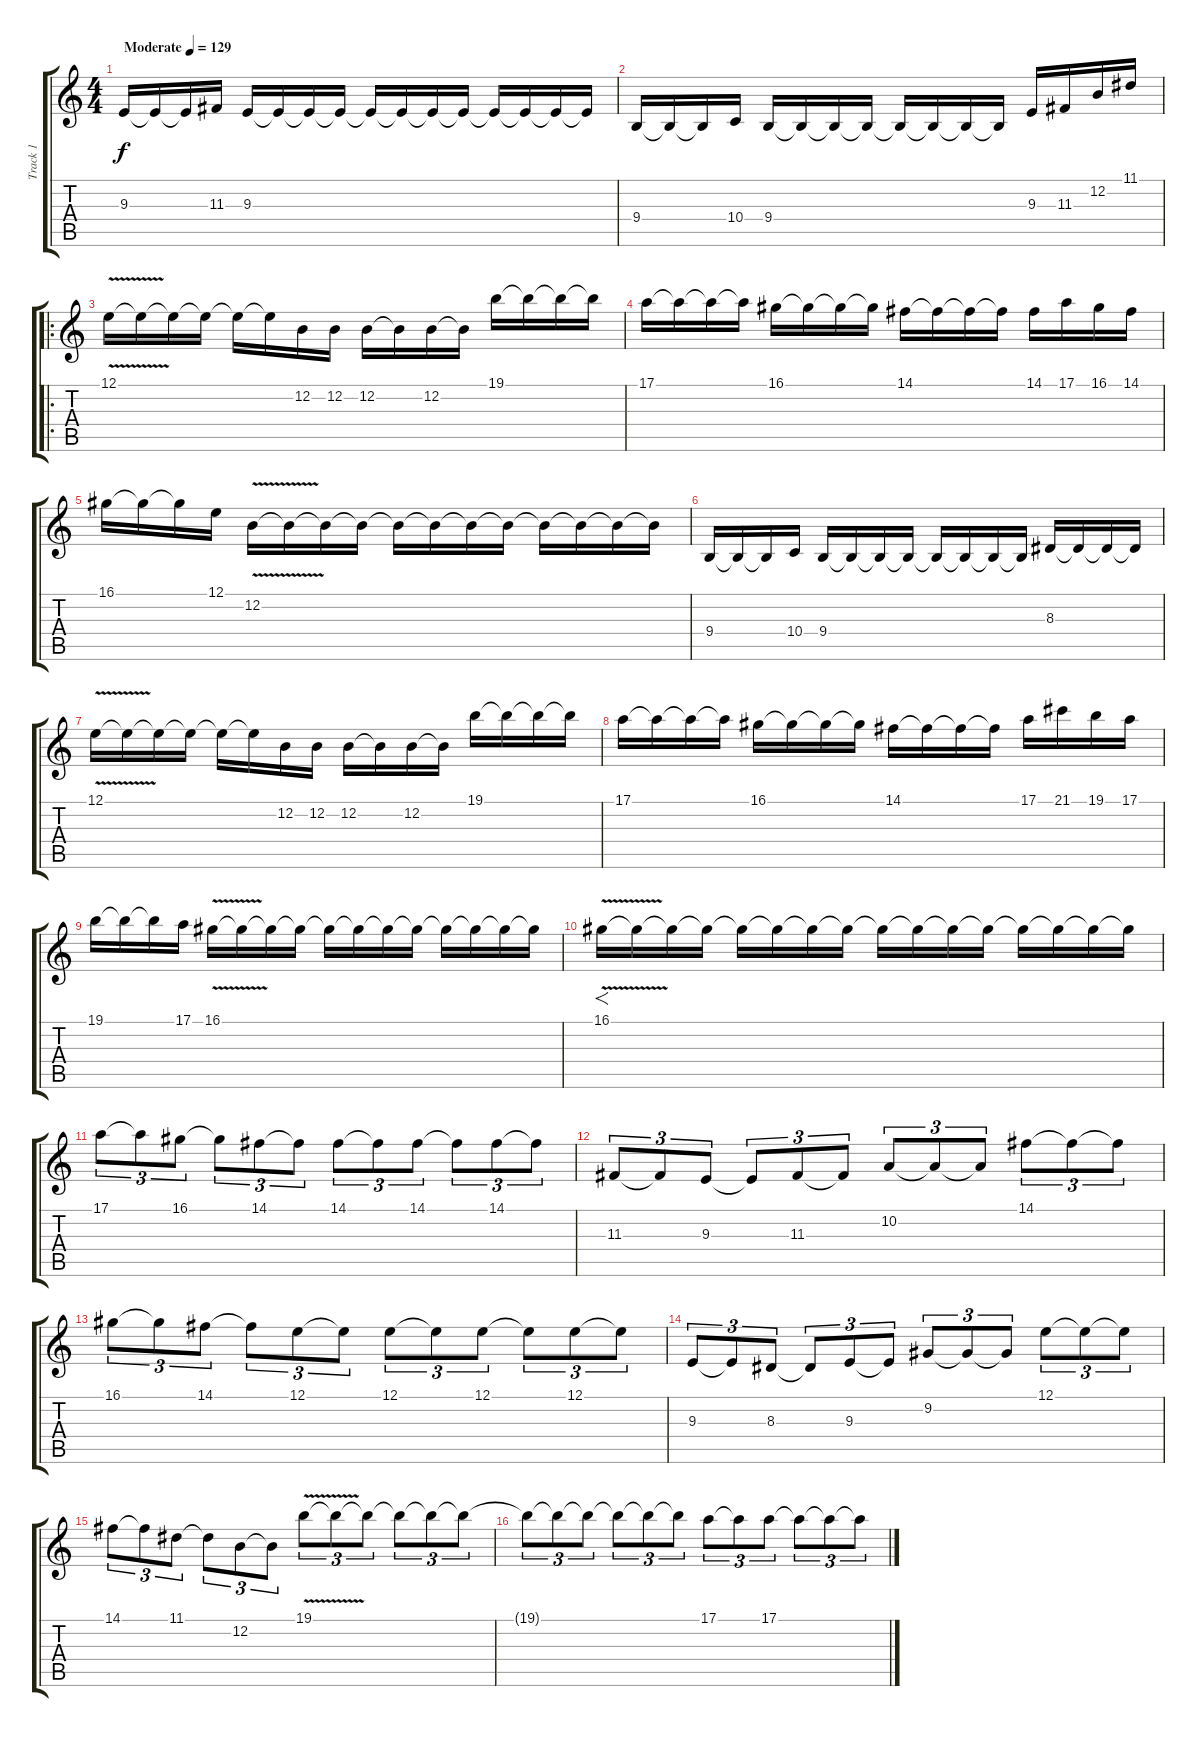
\track ("Track 1" "Track 1") {instrument lead5charang}
\staff {score tabs}
\tuning (E4 B3 G3 D3 A2 E2) {hide}
\ts (4 4)
\tempo (129 "Moderate")
\clef g2
\ks c
9.3.16{dy f instrument lead5charang} 9.3{t}.16 9.3{t}.16 11.3.16 9.3.16 9.3{t}.16 9.3{t}.16 9.3{t}.16 9.3{t}.16 9.3{t}.16 9.3{t}.16 9.3{t}.16 9.3{t}.16 9.3{t}.16 9.3{t}.16 9.3{t}.16 |
9.4.16 9.4{t}.16 9.4{t}.16 10.4.16 9.4.16 9.4{t}.16 9.4{t}.16 9.4{t}.16 9.4{t}.16 9.4{t}.16 9.4{t}.16 9.4{t}.16 9.3.16 11.3.16 12.2.16 11.1.16 |
\ro
12.1{v}.16 12.1{t}.16 12.1{t}.16 12.1{t}.16 12.1{t}.16 12.1{t}.16 12.2.16 12.2.16 12.2.16 12.2{t}.16 12.2.16 12.2{t}.16 19.1.16 19.1{t}.16 19.1{t}.16 19.1{t}.16 |
17.1.16 17.1{t}.16 17.1{t}.16 17.1{t}.16 16.1.16 16.1{t}.16 16.1{t}.16 16.1{t}.16 14.1.16 14.1{t}.16 14.1{t}.16 14.1{t}.16 14.1.16 17.1.16 16.1.16 14.1.16 |
16.1.16 16.1{t}.16 16.1{t}.16 12.1.16 12.2{v}.16 12.2{t}.16 12.2{t}.16 12.2{t}.16 12.2{t}.16 12.2{t}.16 12.2{t}.16 12.2{t}.16 12.2{t}.16 12.2{t}.16 12.2{t}.16 12.2{t}.16 |
9.4.16 9.4{t}.16 9.4{t}.16 10.4.16 9.4.16 9.4{t}.16 9.4{t}.16 9.4{t}.16 9.4{t}.16 9.4{t}.16 9.4{t}.16 9.4{t}.16 8.3.16 8.3{t}.16 8.3{t}.16 8.3{t}.16 |
12.1{v}.16 12.1{t}.16 12.1{t}.16 12.1{t}.16 12.1{t}.16 12.1{t}.16 12.2.16 12.2.16 12.2.16 12.2{t}.16 12.2.16 12.2{t}.16 19.1.16 19.1{t}.16 19.1{t}.16 19.1{t}.16 |
17.1.16 17.1{t}.16 17.1{t}.16 17.1{t}.16 16.1.16 16.1{t}.16 16.1{t}.16 16.1{t}.16 14.1.16 14.1{t}.16 14.1{t}.16 14.1{t}.16 17.1.16 21.1.16 19.1.16 17.1.16 |
19.1.16 19.1{t}.16 19.1{t}.16 17.1.16 16.1{v}.16 16.1{t}.16 16.1{t}.16 16.1{t}.16 16.1{t}.16 16.1{t}.16 16.1{t}.16 16.1{t}.16 16.1{t}.16 16.1{t}.16 16.1{t}.16 16.1{t}.16 |
16.1{v}.16{f} 16.1{t}.16 16.1{t}.16 16.1{t}.16 16.1{t}.16 16.1{t}.16 16.1{t}.16 16.1{t}.16 16.1{t}.16 16.1{t}.16 16.1{t}.16 16.1{t}.16 16.1{t}.16 16.1{t}.16 16.1{t}.16 16.1{t}.16 |
17.1.8{tu (3 2)} 17.1{t}.8{tu (3 2)} 16.1.8{tu (3 2)} 16.1{t}.8{tu (3 2)} 14.1.8{tu (3 2)} 14.1{t}.8{tu (3 2)} 14.1.8{tu (3 2)} 14.1{t}.8{tu (3 2)} 14.1.8{tu (3 2)} 14.1{t}.8{tu (3 2)} 14.1.8{tu (3 2)} 14.1{t}.8{tu (3 2)} |
11.3.8{tu (3 2)} 11.3{t}.8{tu (3 2)} 9.3.8{tu (3 2)} 9.3{t}.8{tu (3 2)} 11.3.8{tu (3 2)} 11.3{t}.8{tu (3 2)} 10.2.8{tu (3 2)} 10.2{t}.8{tu (3 2)} 10.2{t}.8{tu (3 2)} 14.1.8{tu (3 2)} 14.1{t}.8{tu (3 2)} 14.1{t}.8{tu (3 2)} |
16.1.8{tu (3 2)} 16.1{t}.8{tu (3 2)} 14.1.8{tu (3 2)} 14.1{t}.8{tu (3 2)} 12.1.8{tu (3 2)} 12.1{t}.8{tu (3 2)} 12.1.8{tu (3 2)} 12.1{t}.8{tu (3 2)} 12.1.8{tu (3 2)} 12.1{t}.8{tu (3 2)} 12.1.8{tu (3 2)} 12.1{t}.8{tu (3 2)} |
9.3.8{tu (3 2)} 9.3{t}.8{tu (3 2)} 8.3.8{tu (3 2)} 8.3{t}.8{tu (3 2)} 9.3.8{tu (3 2)} 9.3{t}.8{tu (3 2)} 9.2.8{tu (3 2)} 9.2{t}.8{tu (3 2)} 9.2{t}.8{tu (3 2)} 12.1.8{tu (3 2)} 12.1{t}.8{tu (3 2)} 12.1{t}.8{tu (3 2)} |
14.1.8{tu (3 2)} 14.1{t}.8{tu (3 2)} 11.1.8{tu (3 2)} 11.1{t}.8{tu (3 2)} 12.2.8{tu (3 2)} 12.2{t}.8{tu (3 2)} 19.1{v}.8{tu (3 2)} 19.1{t}.8{tu (3 2)} 19.1{t}.8{tu (3 2)} 19.1{t}.8{tu (3 2)} 19.1{t}.8{tu (3 2)} 19.1{t}.8{tu (3 2)} |
19.1{t}.8{tu (3 2)} 19.1{t}.8{tu (3 2)} 19.1{t}.8{tu (3 2)} 19.1{t}.8{tu (3 2)} 19.1{t}.8{tu (3 2)} 19.1{t}.8{tu (3 2)} 17.1.8{tu (3 2)} 17.1{t}.8{tu (3 2)} 17.1.8{tu (3 2)} 17.1{t}.8{tu (3 2)} 17.1{t}.8{tu (3 2)} 17.1{t}.8{tu (3 2)}
